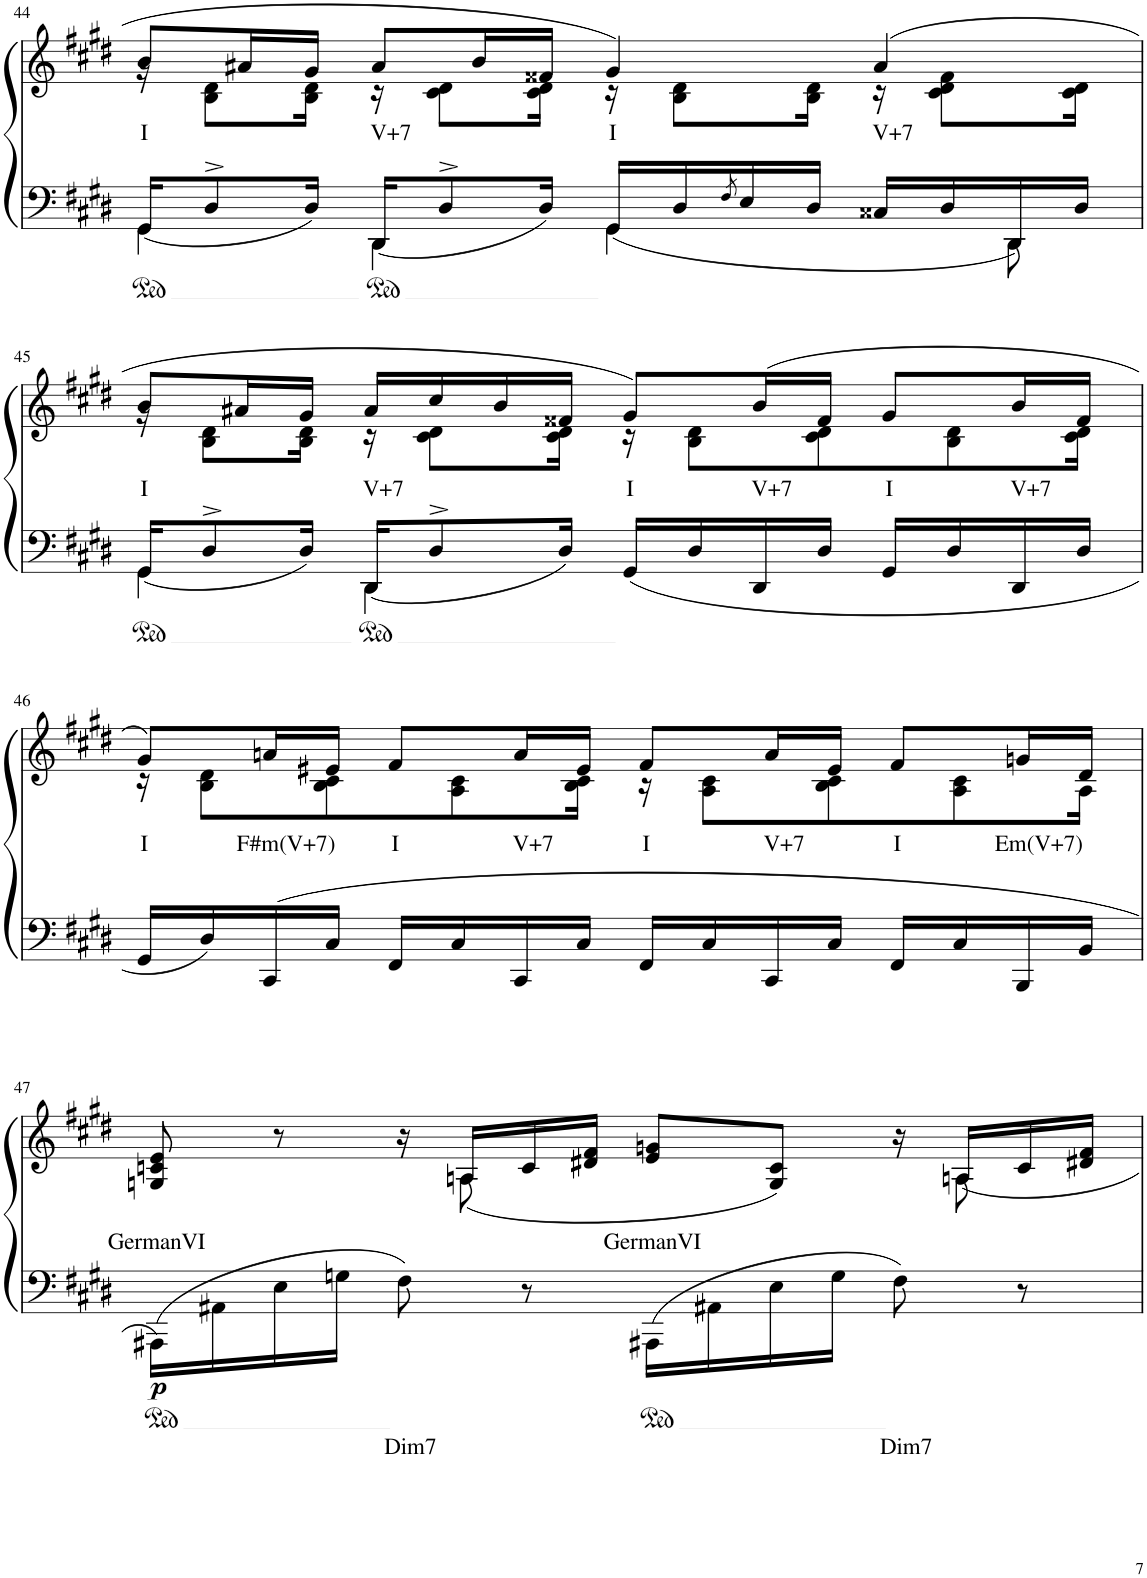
**kern	**text	**kern	**text	**dynam
*part1	*part1	*part1	*part1	*part1
*staff2	*staff2	*staff1	*staff1	*staff1/2
*I"Piano	*	*	*	*
*I'Pno	*	*	*	*
!!LO:PB:g=z
*clefF4	*	*clefG2	*	*
*k[f#c#g#d#]	*	*k[f#c#g#d#]	*	*
*M4/4	*	*M4/4	*	*
*met(c)	*	*met(c)	*	*
=44	=44	=44	=44	=44
*^	*	*	*	*
!	!	!	!	!LO:LY:b	!
*	*	*	*^	*	*
16GG#/KL	4GG#\	.	8b/L	16r	I	.
8D#^/	.	.	.	8B\ 8d#\L	.	.
.	.	.	16a#X/L	.	.	.
16D#/Jk	.	.	16g#/JJ	16B\ 16d#\Jk	.	.
!	!	!	!	!	!LO:LY:b	!
16DD#/KL	4DD#\	.	8a#/L	16r	V+7	.
8D#^/	.	.	.	8c#\ 8d#\L	.	.
.	.	.	16b/L	.	.	.
16D#/Jk	.	.	16f##X/JJ	16c#\ 16d#\Jk	.	.
!	!	!	!	!	!LO:LY:b	!
16GG#/LL	4GG#\	.	4g#/	16r	I	.
16D#/	.	.	.	8B\ 8d#\L	.	.
8qF#/	.	.	.	.	.	.
16E/	.	.	.	.	.	.
16D#/JJ	.	.	.	16B\ 16d#\Jk	.	.
!	!	!	!	!	!LO:LY:b	!
16C##X/LL	8ryy	.	(4a#/	16r	V+7	.
16D#/	.	.	.	8c#\ 8d#\ 8f##\L	.	.
16DD#/	8DD#\	.	.	.	.	.
16D#/JJ	.	.	.	16c#\ 16d#\Jk	.	.
!!LO:LB:g=z	!!
=45	=45	=45	=45	=45	=45	=45
!	!	!	!	!	!LO:LY:b	!
16GG#/KL	4GG#\	.	8b/L	16r	I	.
8D#^/	.	.	.	8B\ 8d#\L	.	.
.	.	.	16a#X/L	.	.	.
16D#/Jk	.	.	16g#/JJ	16B\ 16d#\Jk	.	.
!	!	!	!	!	!LO:LY:b	!
16DD#/KL	4DD#\	.	16a#/LL	16r	V+7	.
8D#^/	.	.	16cc#/	8c#\ 8d#\L	.	.
.	.	.	16b/	.	.	.
16D#/Jk	.	.	16f##X/JJ	16c#\ 16d#\Jk	.	.
!	!	!	!	!	!LO:LY:b	!
16GG#/LL	2ryy	.	8g#/L)	16r	I	.
16D#/	.	.	.	8B\ 8d#\L	.	.
!	!	!	!	!	!LO:LY:b	!
16DD#/	.	.	(16b/L	.	V+7	.
16D#/JJ	.	.	16f##/JJ	8c#\ 8d#\	.	.
!	!	!	!	!	!LO:LY:b	!
16GG#/LL	.	.	8g#/L	.	I	.
16D#/	.	.	.	8B\ 8d#\	.	.
!	!	!	!	!	!LO:LY:b	!
16DD#/	.	.	16b/L	.	V+7	.
16D#/JJ	.	.	16f##/JJ	16c#\ 16d#\Jk	.	.
*v	*v	*	*	*	*	*
!!LO:LB:g=z	!!
=46	=46	=46	=46	=46	=46
!	!	!	!	!LO:LY:b	!
16GG#/LL	.	8g#/L)	16r	I	.
16D#/	.	.	8B\ 8d#\L	.	.
!	!	!	!	!LO:LY:b	!
16CC#/	.	16an/L	.	F#m(V+7)	.
16C#/JJ	.	16e#X/JJ	8B\ 8c#\	.	.
!	!	!	!	!LO:LY:b	!
16FF#/LL	.	8f#/L	.	I	.
16C#/	.	.	8A\ 8c#\	.	.
!	!	!	!	!LO:LY:b	!
16CC#/	.	16a/L	.	V+7	.
16C#/JJ	.	16e#/JJ	16B\ 16c#\Jk	.	.
!	!	!	!	!LO:LY:b	!
16FF#/LL	.	8f#/L	16r	I	.
16C#/	.	.	8A\ 8c#\L	.	.
!	!	!	!	!LO:LY:b	!
16CC#/	.	16a/L	.	V+7	.
16C#/JJ	.	16e#/JJ	8B\ 8c#\	.	.
!	!	!	!	!LO:LY:b	!
16FF#/LL	.	8f#/L	.	I	.
16C#/	.	.	8A\ 8c#\	.	.
!	!	!	!	!LO:LY:b	!
16BBB/	.	16gn/L	.	Em(V+7)	.
16BB/JJ	.	16d#/JJ	16A\Jk	.	.
!!LO:LB:g=z	!!
=47	=47	=47	=47	=47	=47
!	!	!	!	!LO:LY:b	!LO:DY:b=2
16AAA#X\LL	.	8Gn/ 8cn/ 8e/	16ryy	GermanVI	p
*	*	*v	*v	*	*
16AA#X\	.	.	.	.
16E\	.	8r	.	.
16Gn\JJ	.	.	.	.
!	!LO:LY:b	!	!	!
8F#\	Dim7	16r	.	.
*	*	*^	*	*
.	.	16An/LL	8An\	.	.
8r	.	16c/	.	.	.
.	.	16d#X/ 16f#/JJ	4.ryy	.	.
!	!	!	!	!LO:LY:b	!
16AAA#X\LL	.	8e/ 8gn/L	.	GermanVI	.
16AA#X\	.	.	.	.	.
16E\	.	(8G/ 8c/J	.	.	.
16G\JJ	.	.	.	.	.
!	!LO:LY:b	!	!	!	!
8F#\	Dim7	16r	.	.	.
.	.	16An/LL	8An\	.	.
8r	.	16c/	.	.	.
.	.	16d#X/ 16f#/JJ	16ryy	.	.
*	*	*v	*v	*	*
=	=	=	=	=
*-	*-	*-	*-	*-
